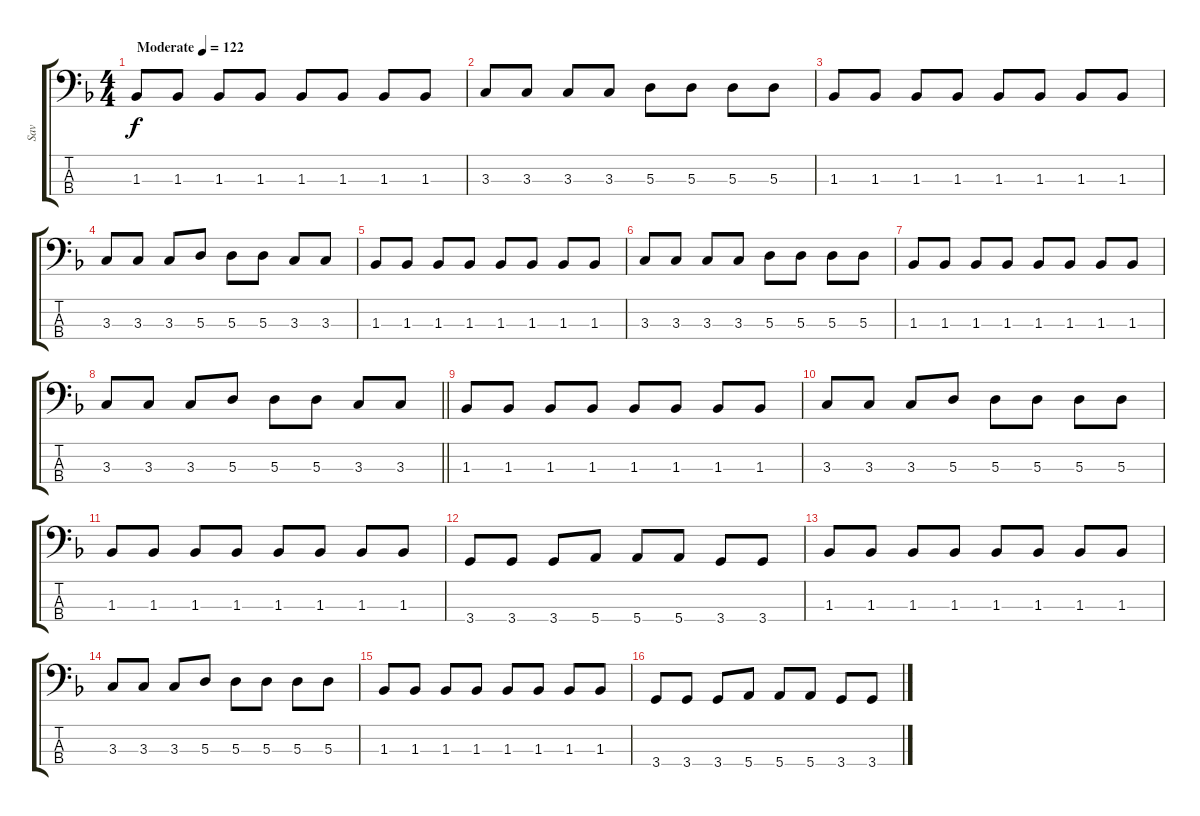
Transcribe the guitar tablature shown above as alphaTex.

\track ("Sav" "Sav") {instrument electricbassfinger}
\staff {score tabs}
\tuning (G2 D2 A1 E1) {hide}
\ts (4 4)
\tempo (122 "Moderate")
\clef f4
\ks f
1.3.8{dy f instrument electricbassfinger} 1.3.8 1.3.8 1.3.8 1.3.8 1.3.8 1.3.8 1.3.8 |
3.3.8 3.3.8 3.3.8 3.3.8 5.3.8 5.3.8 5.3.8 5.3.8 |
1.3.8 1.3.8 1.3.8 1.3.8 1.3.8 1.3.8 1.3.8 1.3.8 |
3.3.8 3.3.8 3.3.8 5.3.8 5.3.8 5.3.8 3.3.8 3.3.8 |
1.3.8 1.3.8 1.3.8 1.3.8 1.3.8 1.3.8 1.3.8 1.3.8 |
3.3.8 3.3.8 3.3.8 3.3.8 5.3.8 5.3.8 5.3.8 5.3.8 |
1.3.8 1.3.8 1.3.8 1.3.8 1.3.8 1.3.8 1.3.8 1.3.8 |
\barLineRight lightlight
3.3.8 3.3.8 3.3.8 5.3.8 5.3.8 5.3.8 3.3.8 3.3.8 |
1.3.8 1.3.8 1.3.8 1.3.8 1.3.8 1.3.8 1.3.8 1.3.8 |
3.3.8 3.3.8 3.3.8 5.3.8 5.3.8 5.3.8 5.3.8 5.3.8 |
1.3.8 1.3.8 1.3.8 1.3.8 1.3.8 1.3.8 1.3.8 1.3.8 |
3.4.8 3.4.8 3.4.8 5.4.8 5.4.8 5.4.8 3.4.8 3.4.8 |
1.3.8 1.3.8 1.3.8 1.3.8 1.3.8 1.3.8 1.3.8 1.3.8 |
3.3.8 3.3.8 3.3.8 5.3.8 5.3.8 5.3.8 5.3.8 5.3.8 |
1.3.8 1.3.8 1.3.8 1.3.8 1.3.8 1.3.8 1.3.8 1.3.8 |
3.4.8 3.4.8 3.4.8 5.4.8 5.4.8 5.4.8 3.4.8 3.4.8
